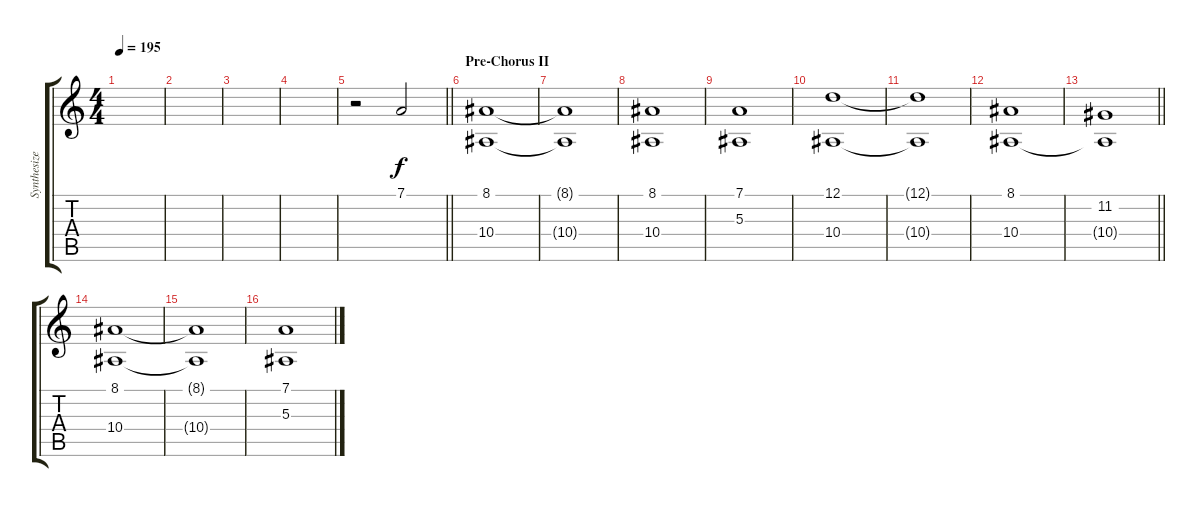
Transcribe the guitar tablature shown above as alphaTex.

\track ("Synthesizer" "Synthesize") {instrument stringensemble1}
\staff {score tabs}
\tuning (D4 A3 F3 C3 G2 D2) {hide}
\ts (4 4)
\tempo 195
\clef g2
\ks c
|
|
|
|
\barLineRight lightlight
r.2 7.1.2 |
\section ("" "Pre-Chorus II")
(8.1 10.4).1 |
(8.1{t} 10.4{t}).1 |
(8.1 10.4).1 |
(7.1 5.3).1 |
(12.1 10.4).1 |
(12.1{t} 10.4{t}).1 |
(8.1 10.4).1 |
\barLineRight lightlight
(11.2 10.4{t}).1 |
\section ("" "")
(8.1 10.4).1 |
(8.1{t} 10.4{t}).1 |
(7.1 5.3).1
